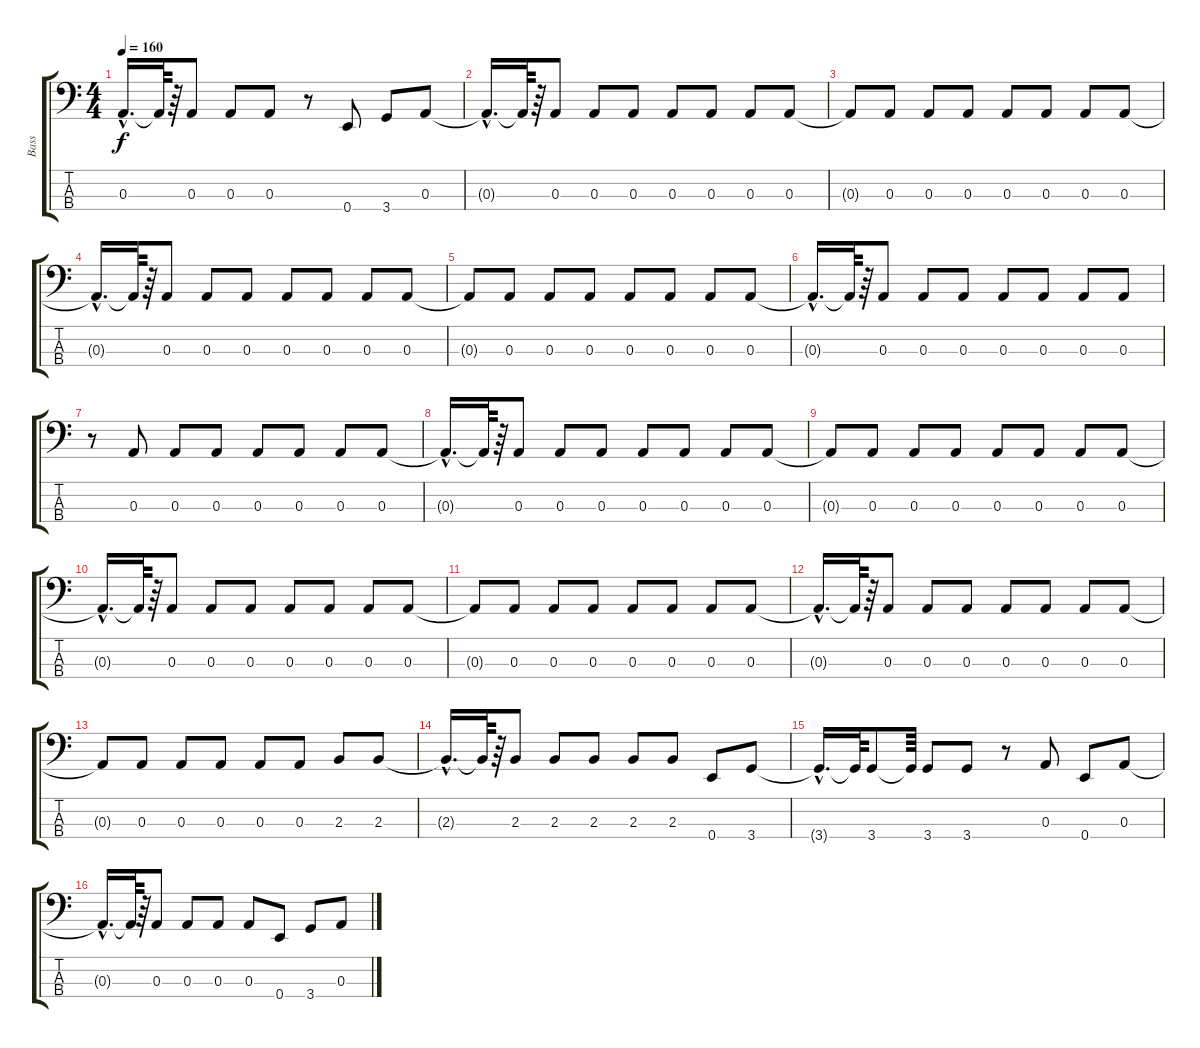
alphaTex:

\track ("Bass" "Bass") {instrument electricbassfinger}
\staff {score tabs}
\tuning (G2 D2 A1 E1) {hide}
\ts (4 4)
\tempo 160
\clef f4
\ks c
0.3{hac t}.16{d dy f} 0.3{t}.64 r.64 0.3.8 0.3.8 0.3.8 r.8 0.4.8 3.4.8 0.3.8 |
0.3{hac t}.16{d} 0.3{t}.64 r.64 0.3.8 0.3.8 0.3.8 0.3.8 0.3.8 0.3.8 0.3.8 |
0.3{t}.8 0.3.8 0.3.8 0.3.8 0.3.8 0.3.8 0.3.8 0.3.8 |
0.3{hac t}.16{d} 0.3{t}.64 r.64 0.3.8 0.3.8 0.3.8 0.3.8 0.3.8 0.3.8 0.3.8 |
0.3{t}.8 0.3.8 0.3.8 0.3.8 0.3.8 0.3.8 0.3.8 0.3.8 |
0.3{hac t}.16{d} 0.3{t}.64 r.64 0.3.8 0.3.8 0.3.8 0.3.8 0.3.8 0.3.8 0.3.8 |
r.8 0.3.8 0.3.8 0.3.8 0.3.8 0.3.8 0.3.8 0.3.8 |
0.3{hac t}.16{d} 0.3{t}.64 r.64 0.3.8 0.3.8 0.3.8 0.3.8 0.3.8 0.3.8 0.3.8 |
0.3{t}.8 0.3.8 0.3.8 0.3.8 0.3.8 0.3.8 0.3.8 0.3.8 |
0.3{hac t}.16{d} 0.3{t}.64 r.64 0.3.8 0.3.8 0.3.8 0.3.8 0.3.8 0.3.8 0.3.8 |
0.3{t}.8 0.3.8 0.3.8 0.3.8 0.3.8 0.3.8 0.3.8 0.3.8 |
0.3{hac t}.16{d} 0.3{t}.64 r.64 0.3.8 0.3.8 0.3.8 0.3.8 0.3.8 0.3.8 0.3.8 |
0.3{t}.8 0.3.8 0.3.8 0.3.8 0.3.8 0.3.8 2.3.8 2.3.8 |
2.3{hac t}.16{d} 2.3{t}.64 r.64 2.3.8 2.3.8 2.3.8 2.3.8 2.3.8 0.4.8 3.4.8 |
3.4{hac t}.16{d} 3.4{t}.64 3.4.8 3.4{t}.64 3.4.8 3.4.8 r.8 0.3.8 0.4.8 0.3.8 |
0.3{hac t}.16{d} 0.3{t}.64 r.64 0.3.8 0.3.8 0.3.8 0.3.8 0.4.8 3.4.8 0.3.8
